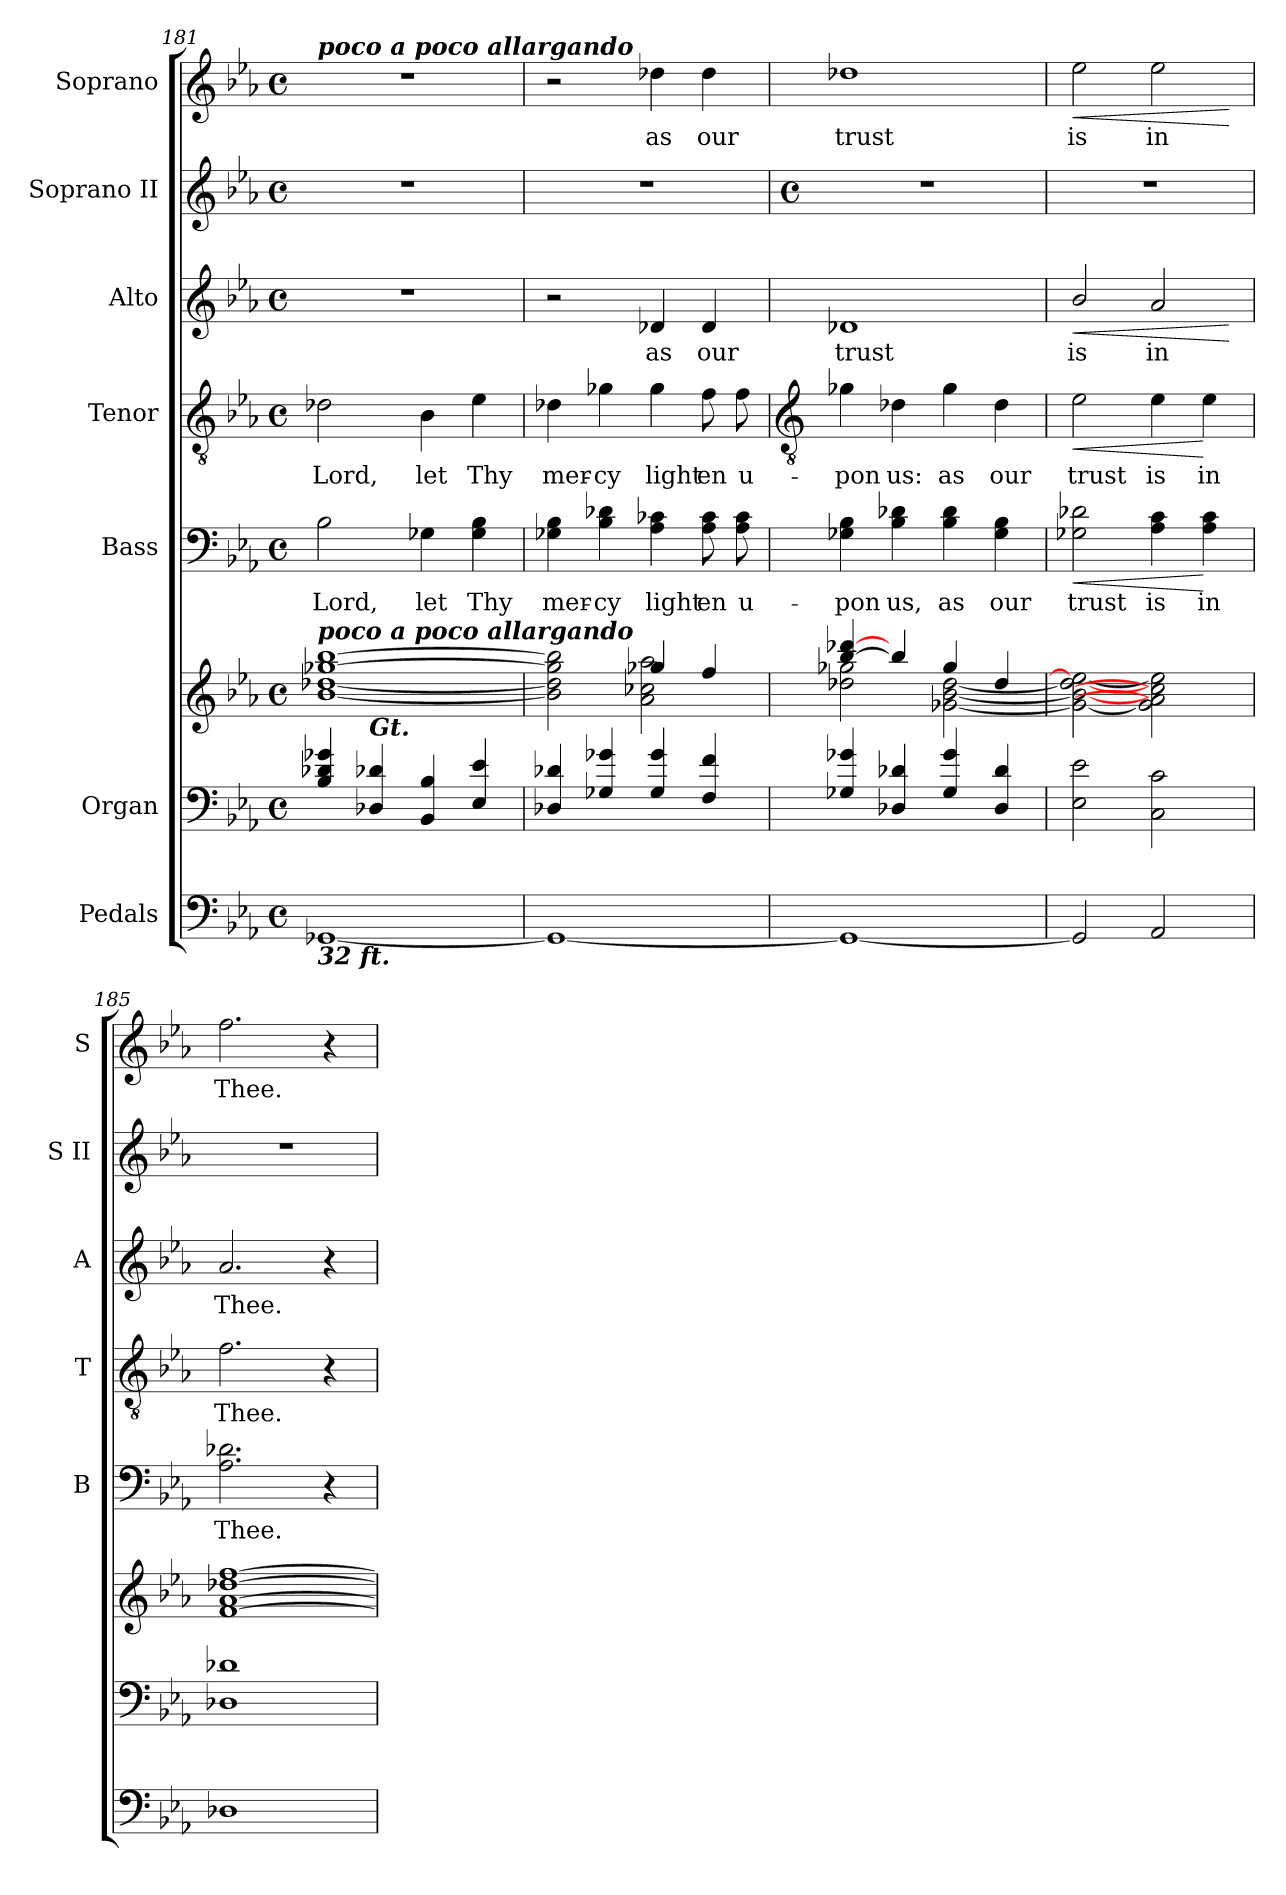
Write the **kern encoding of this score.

**kern	**kern	**kern	**kern	**text	**dynam	**kern	**text	**dynam	**kern	**text	**dynam	**kern	**kern	**text	**dynam
*part7	*part6	*part6	*part5	*part5	*part5	*part4	*part4	*part4	*part3	*part3	*part3	*part2	*part1	*part1	*part1
*staff8	*staff7	*staff6	*staff5	*staff5	*staff5	*staff4	*staff4	*staff4	*staff3	*staff3	*staff3	*staff2	*staff1	*staff1	*staff1
*I"Pedals	*I"Organ	*	*I"Bass	*	*	*I"Tenor	*	*	*I"Alto	*	*	*I"Soprano II	*I"Soprano	*	*
*	*	*	*I'B	*	*	*I'T	*	*	*I'A	*	*	*I'S II	*I'S	*	*
*clefF4	*clefF4	*clefG2	*clefF4	*	*	*clefGv2	*	*	*clefG2	*	*	*clefG2	*clefG2	*	*
*k[b-e-a-]	*k[b-e-a-]	*k[b-e-a-]	*k[b-e-a-]	*	*	*k[b-e-a-]	*	*	*k[b-e-a-]	*	*	*k[b-e-a-]	*k[b-e-a-]	*	*
*E-:	*E-:	*E-:	*E-:	*	*	*E-:	*	*	*E-:	*	*	*E-:	*E-:	*	*
*M4/4	*M4/4	*M4/4	*M4/4	*	*	*M4/4	*	*	*M4/4	*	*	*M4/4	*M4/4	*	*
*met(c)	*met(c)	*met(c)	*met(c)	*	*	*met(c)	*	*	*met(c)	*	*	*met(c)	*met(c)	*	*
=181	=181	=181	=181	=181	=181	=181	=181	=181	=181	=181	=181	=181	=181	=181	=181
*	*^	*^	*	*	*	*	*	*	*	*	*	*	*	*	*
!	!	!	!	!	!	!	!	!	!	!	!	!	!	!	!LO:TX:a:Bi:t=poco a poco allargando	!	!
!	!	!	!LO:TX:a:Bi:t=poco a poco allargando	!	!	!	!	!	!	!	!	!	!	!	!	!	!
!LO:TX:b:Bi:t=32 ft.	!	!	!	!	!	!	!	!	!	!	!	!	!	!	!	!	!
!	!	!	!	!	!	!LO:LY:b	!	!	!LO:LY:b	!	!	!	!	!	!	!	!
[1GG-X	4B- 4d-X 4g-X	1ryy	[1b- [1dd-X [1gg-X [1bb-	4ryy	2B-	Lord,	.	2d-X	Lord,	.	1r	.	.	1r	1r	.	.
!	!LO:TX:a:Bi:t=Gt.	!	!	!	!	!	!	!	!	!	!	!	!	!	!	!	!
.	4D-X 4d-X	.	.	4ryy	.	.	.	.	.	.	.	.	.	.	.	.	.
!	!	!	!	!	!	!LO:LY:b	!	!	!LO:LY:b	!	!	!	!	!	!	!	!
.	4BB- 4B-	.	.	2ryy	4G-X	let	.	4B-	let	.	.	.	.	.	.	.	.
!	!	!	!	!	!	!LO:LY:b	!	!	!LO:LY:b	!	!	!	!	!	!	!	!
.	4E- 4e-	.	.	.	4G- 4B-	Thy	.	4e-	Thy	.	.	.	.	.	.	.	.
=182	=182	=182	=182	=182	=182	=182	=182	=182	=182	=182	=182	=182	=182	=182	=182	=182	=182
!	!	!	!	!	!	!LO:LY:b	!	!	!LO:LY:b	!	!	!	!	!	!	!	!
1GG-_	4D-X 4d-X	1ryy	2b-] 2dd-] 2gg-] 2bb-]	2ryy	4G-X 4B-	mer-	.	4d-X	mer-	.	2r	.	.	1r	2r	.	.
!	!	!	!	!	!	!LO:LY:b	!	!	!LO:LY:b	!	!	!	!	!	!	!	!
.	4G-X 4g-X	.	.	.	4B- 4d-X	-cy	.	4g-X	-cy	.	.	.	.	.	.	.	.
!	!	!	!	!	!	!LO:LY:b	!	!	!LO:LY:b	!	!	!LO:LY:b	!	!	!	!LO:LY:b	!
.	4G- 4g-	.	4gg-	2a-\ 2cc-X\ 2aa-\	4A- 4c-X	light	.	4g-	light	.	4d-X	as	.	.	4dd-X	as	.
!	!	!	!	!	!	!LO:LY:b	!	!	!LO:LY:b	!	!	!LO:LY:b	!	!	!	!LO:LY:b	!
.	4F 4f	.	4ff	.	8A- 8c-	en	.	8f	en	.	4d-	our	.	.	4dd-	our	.
!	!	!	!	!	!	!LO:LY:b	!	!	!LO:LY:b	!	!	!	!	!	!	!	!
.	.	.	.	.	8A- 8c-	u-	.	8f	u-	.	.	.	.	.	.	.	.
!!LO:LB:g=z
=183	=183	=183	=183	=183	=183	=183	=183	=183	=183	=183	=183	=183	=183	=183	=183	=183	=183
*	*	*	*	*	*	*	*	*clefGv2	*	*	*	*	*	*	*	*	*
*	*	*	*	*	*	*	*	*	*	*	*	*	*	*M4/4	*	*	*
*	*	*	*	*	*	*	*	*	*	*	*	*	*	*met(c)	*	*	*
!	!	!	!	!	!	!LO:LY:b	!	!	!LO:LY:b	!	!	!LO:LY:b	!	!	!	!LO:LY:b	!
1GG-_	4G-X 4g-X	1ryy	[4bb- [4ddd-X	2dd-X\ 2gg-X\	4G-X 4B-	-pon	.	4g-X	-pon	.	1d-X	trust	.	1r	1dd-X	trust	.
!	!	!	!	!	!	!LO:LY:b	!	!	!LO:LY:b	!	!	!	!	!	!	!	!
.	4D-X 4d-X	.	4bb-]	.	4B- 4d-X	us,	.	4d-X	us:	.	.	.	.	.	.	.	.
!	!	!	!	!	!	!LO:LY:b	!	!	!LO:LY:b	!	!	!	!	!	!	!	!
.	4G- 4g-	.	4gg-	[2g-X\ [2b-\ [2dd-\	4B- 4d-	as	.	4g-	as	.	.	.	.	.	.	.	.
!	!	!	!	!	!	!LO:LY:b	!	!	!LO:LY:b	!	!	!	!	!	!	!	!
.	4D- 4d-	.	4dd-	.	4G- 4B-	our	.	4d-	our	.	.	.	.	.	.	.	.
=184	=184	=184	=184	=184	=184	=184	=184	=184	=184	=184	=184	=184	=184	=184	=184	=184	=184
!	!	!	!	!	!	!LO:LY:b	!LO:HP:b	!	!LO:LY:b	!LO:HP:b	!	!LO:LY:b	!LO:HP:b	!	!	!LO:LY:b	!LO:HP:b
2GG-]	2E- 2e-	1ryy	1ryy	2g-\_ 2b-\_ 2dd-\_ 2ee-\_	2G-X 2d-X	trust	<	2e-	trust	<	2b-/	is	<	1r	2ee-	is	<
!	!	!	!	!	!	!LO:LY:b	!	!	!LO:LY:b	!	!	!LO:LY:b	!	!	!	!LO:LY:b	!
2AA-	2C 2c	.	.	2g-\] 2a-\] 2cc\] 2ee-\]	4A- 4c	is	.	4e-	is	.	2a-	in	.	.	2ee-	in	.
!	!	!	!	!	!	!LO:LY:b	!	!	!LO:LY:b	!	!	!	!	!	!	!	!
.	.	.	.	.	4A- 4c	in	[	4e-	in	[	.	.	.	.	.	.	.
*	*v	*v	*	*	*	*	*	*	*	*	*	*	*	*	*	*	*
*	*	*v	*v	*	*	*	*	*	*	*	*	*	*	*	*	*
.	.	.	.	.	.	.	.	.	.	.	[	.	.	.	[
=185	=185	=185	=185	=185	=185	=185	=185	=185	=185	=185	=185	=185	=185	=185	=185
*	*^	*^	*	*	*	*	*	*	*	*	*	*	*	*	*
!	!	!	!	!	!	!LO:LY:b	!	!	!LO:LY:b	!	!	!LO:LY:b	!	!	!	!LO:LY:b	!
1D-X	1D-X 1d-X	1ryy	[1f [1a- [1dd-X [1ff	1ryy	2.A- 2.d-X	Thee.	.	2.f	Thee.	.	2.a-	Thee.	.	1r	2.ff	Thee.	.
.	.	.	.	.	4r	.	.	4r	.	.	4r	.	.	.	4r	.	.
*	*v	*v	*	*	*	*	*	*	*	*	*	*	*	*	*	*	*
*	*	*v	*v	*	*	*	*	*	*	*	*	*	*	*	*	*
=	=	=	=	=	=	=	=	=	=	=	=	=	=	=	=
*-	*-	*-	*-	*-	*-	*-	*-	*-	*-	*-	*-	*-	*-	*-	*-
